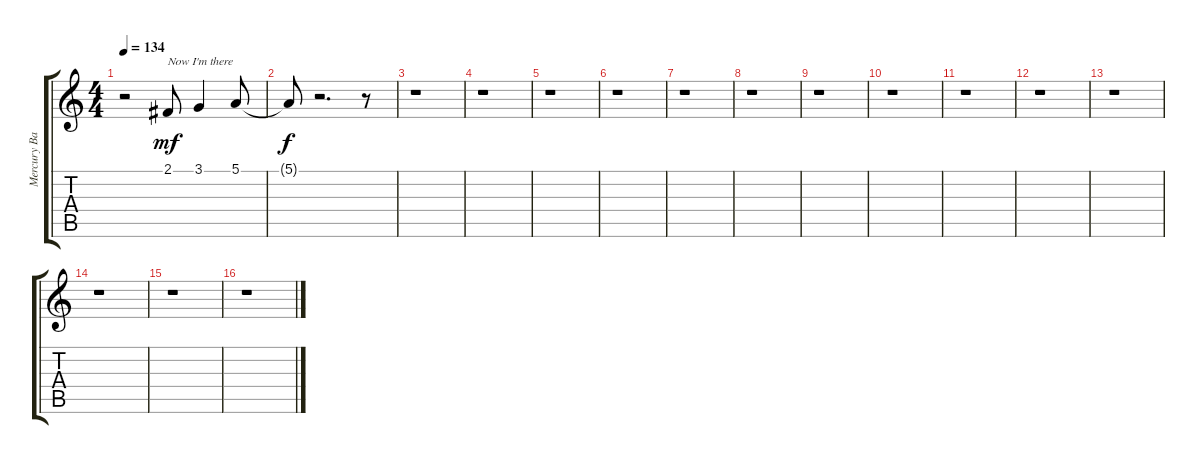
\track ("Mercury Back II" "Mercury Ba") {instrument flute}
\staff {score tabs}
\tuning (E4 B3 G3 D3 A2 E2) {hide}
\ts (4 4)
\tempo 134
\clef g2
\ks c
r.2{dy f} 2.1.8{txt "Now I'm there" dy mf balance 16} 3.1.4 5.1.8 |
5.1{t}.8{dy f} r.2{d} r.8 |
r.1 |
r.1 |
r.1 |
r.1 |
r.1 |
r.1 |
r.1 |
r.1 |
r.1 |
r.1 |
r.1 |
r.1 |
r.1 |
r.1
